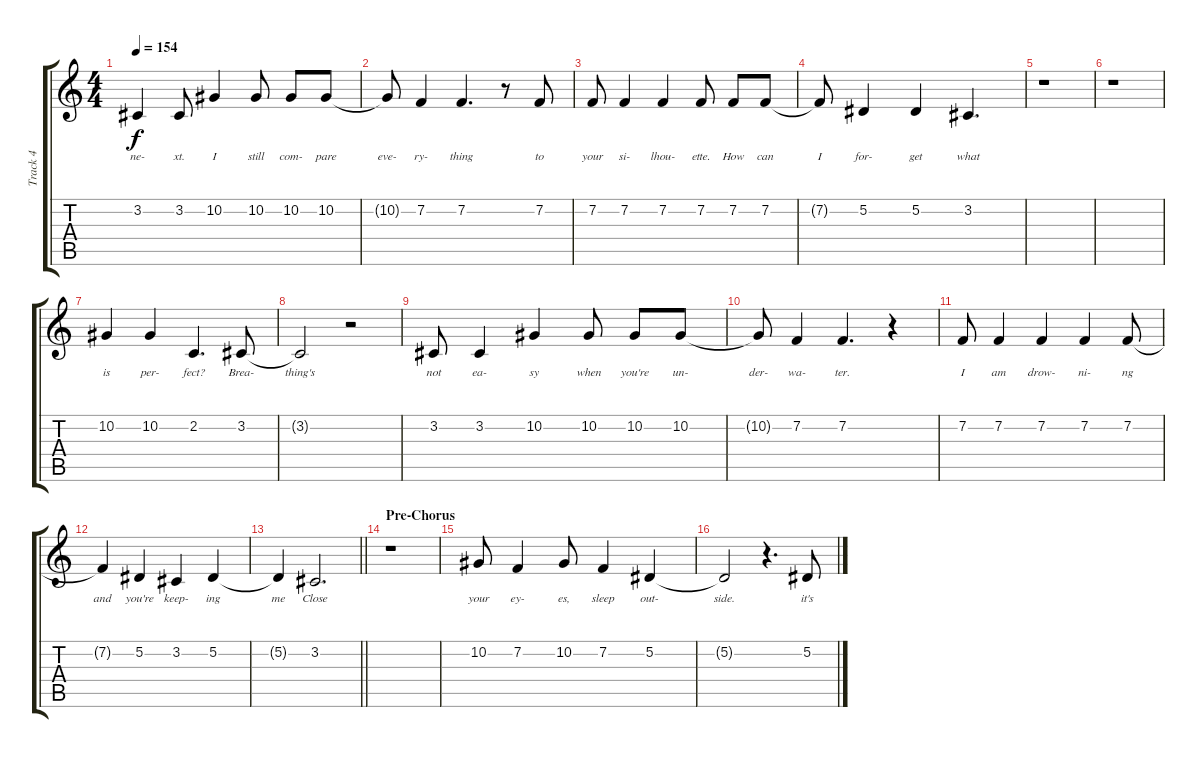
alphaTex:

\track ("Track 4" "Track 4") {instrument clarinet}
\staff {score tabs}
\tuning (Eb4 Bb3 Gb3 Db3 Ab2 Eb2) {hide}
\ts (4 4)
\tempo 154
\clef g2
\ks c
3.2.4{lyrics (0 "ne-") lyrics (1 "") lyrics (2 "") lyrics (3 "") lyrics (4 "") dy f} 3.2.8{lyrics (0 "xt.") lyrics (1 "") lyrics (2 "") lyrics (3 "") lyrics (4 "")} 10.2.4{lyrics (0 "I") lyrics (1 "") lyrics (2 "") lyrics (3 "") lyrics (4 "")} 10.2.8{lyrics (0 "still") lyrics (1 "") lyrics (2 "") lyrics (3 "") lyrics (4 "")} 10.2.8{lyrics (0 "com-") lyrics (1 "") lyrics (2 "") lyrics (3 "") lyrics (4 "")} 10.2.8{lyrics (0 "pare") lyrics (1 "") lyrics (2 "") lyrics (3 "") lyrics (4 "")} |
10.2{t}.8{lyrics (0 "eve-") lyrics (1 "") lyrics (2 "") lyrics (3 "") lyrics (4 "")} 7.2.4{lyrics (0 "ry-") lyrics (1 "") lyrics (2 "") lyrics (3 "") lyrics (4 "")} 7.2.4{d lyrics (0 "thing") lyrics (1 "") lyrics (2 "") lyrics (3 "") lyrics (4 "")} r.8 7.2.8{lyrics (0 "to") lyrics (1 "") lyrics (2 "") lyrics (3 "") lyrics (4 "")} |
7.2.8{lyrics (0 "your") lyrics (1 "") lyrics (2 "") lyrics (3 "") lyrics (4 "")} 7.2.4{lyrics (0 "si-") lyrics (1 "") lyrics (2 "") lyrics (3 "") lyrics (4 "")} 7.2.4{lyrics (0 "lhou-") lyrics (1 "") lyrics (2 "") lyrics (3 "") lyrics (4 "")} 7.2.8{lyrics (0 "ette.") lyrics (1 "") lyrics (2 "") lyrics (3 "") lyrics (4 "")} 7.2.8{lyrics (0 "How") lyrics (1 "") lyrics (2 "") lyrics (3 "") lyrics (4 "")} 7.2.8{lyrics (0 "can") lyrics (1 "") lyrics (2 "") lyrics (3 "") lyrics (4 "")} |
7.2{t}.8{lyrics (0 "I") lyrics (1 "") lyrics (2 "") lyrics (3 "") lyrics (4 "")} 5.2.4{lyrics (0 "for-") lyrics (1 "") lyrics (2 "") lyrics (3 "") lyrics (4 "")} 5.2.4{lyrics (0 "get") lyrics (1 "") lyrics (2 "") lyrics (3 "") lyrics (4 "")} 3.2.4{d lyrics (0 "what") lyrics (1 "") lyrics (2 "") lyrics (3 "") lyrics (4 "")} |
r.1 |
r.1 |
10.2.4{lyrics (0 "is") lyrics (1 "") lyrics (2 "") lyrics (3 "") lyrics (4 "")} 10.2.4{lyrics (0 "per-") lyrics (1 "") lyrics (2 "") lyrics (3 "") lyrics (4 "")} 2.2.4{d lyrics (0 "fect?") lyrics (1 "") lyrics (2 "") lyrics (3 "") lyrics (4 "")} 3.2.8{lyrics (0 "Brea-") lyrics (1 "") lyrics (2 "") lyrics (3 "") lyrics (4 "")} |
3.2{t}.2{lyrics (0 "thing's") lyrics (1 "") lyrics (2 "") lyrics (3 "") lyrics (4 "")} r.2 |
3.2.8{lyrics (0 "not") lyrics (1 "") lyrics (2 "") lyrics (3 "") lyrics (4 "")} 3.2.4{lyrics (0 "ea-") lyrics (1 "") lyrics (2 "") lyrics (3 "") lyrics (4 "")} 10.2.4{lyrics (0 "sy") lyrics (1 "") lyrics (2 "") lyrics (3 "") lyrics (4 "")} 10.2.8{lyrics (0 "when") lyrics (1 "") lyrics (2 "") lyrics (3 "") lyrics (4 "")} 10.2.8{lyrics (0 "you're") lyrics (1 "") lyrics (2 "") lyrics (3 "") lyrics (4 "")} 10.2.8{lyrics (0 "un-") lyrics (1 "") lyrics (2 "") lyrics (3 "") lyrics (4 "")} |
10.2{t}.8{lyrics (0 "der-") lyrics (1 "") lyrics (2 "") lyrics (3 "") lyrics (4 "")} 7.2.4{lyrics (0 "wa-") lyrics (1 "") lyrics (2 "") lyrics (3 "") lyrics (4 "")} 7.2.4{d lyrics (0 "ter.") lyrics (1 "") lyrics (2 "") lyrics (3 "") lyrics (4 "")} r.4 |
7.2.8{lyrics (0 "I") lyrics (1 "") lyrics (2 "") lyrics (3 "") lyrics (4 "")} 7.2.4{lyrics (0 "am") lyrics (1 "") lyrics (2 "") lyrics (3 "") lyrics (4 "")} 7.2.4{lyrics (0 "drow-") lyrics (1 "") lyrics (2 "") lyrics (3 "") lyrics (4 "")} 7.2.4{lyrics (0 "ni-") lyrics (1 "") lyrics (2 "") lyrics (3 "") lyrics (4 "")} 7.2.8{lyrics (0 "ng") lyrics (1 "") lyrics (2 "") lyrics (3 "") lyrics (4 "")} |
7.2{t}.4{lyrics (0 "and") lyrics (1 "") lyrics (2 "") lyrics (3 "") lyrics (4 "")} 5.2.4{lyrics (0 "you're") lyrics (1 "") lyrics (2 "") lyrics (3 "") lyrics (4 "")} 3.2.4{lyrics (0 "keep-") lyrics (1 "") lyrics (2 "") lyrics (3 "") lyrics (4 "")} 5.2.4{lyrics (0 "ing") lyrics (1 "") lyrics (2 "") lyrics (3 "") lyrics (4 "")} |
\barLineRight lightlight
5.2{t}.4{lyrics (0 "me") lyrics (1 "") lyrics (2 "") lyrics (3 "") lyrics (4 "")} 3.2.2{d lyrics (0 "Close") lyrics (1 "") lyrics (2 "") lyrics (3 "") lyrics (4 "")} |
\section ("" "Pre-Chorus")
r.1 |
10.2.8{lyrics (0 "your") lyrics (1 "") lyrics (2 "") lyrics (3 "") lyrics (4 "")} 7.2.4{lyrics (0 "ey-") lyrics (1 "") lyrics (2 "") lyrics (3 "") lyrics (4 "")} 10.2.8{lyrics (0 "es,") lyrics (1 "") lyrics (2 "") lyrics (3 "") lyrics (4 "")} 7.2.4{lyrics (0 "sleep") lyrics (1 "") lyrics (2 "") lyrics (3 "") lyrics (4 "")} 5.2.4{lyrics (0 "out-") lyrics (1 "") lyrics (2 "") lyrics (3 "") lyrics (4 "")} |
5.2{t}.2{lyrics (0 "side.") lyrics (1 "") lyrics (2 "") lyrics (3 "") lyrics (4 "")} r.4{d} 5.2.8{lyrics (0 "it's") lyrics (1 "") lyrics (2 "") lyrics (3 "") lyrics (4 "")}
